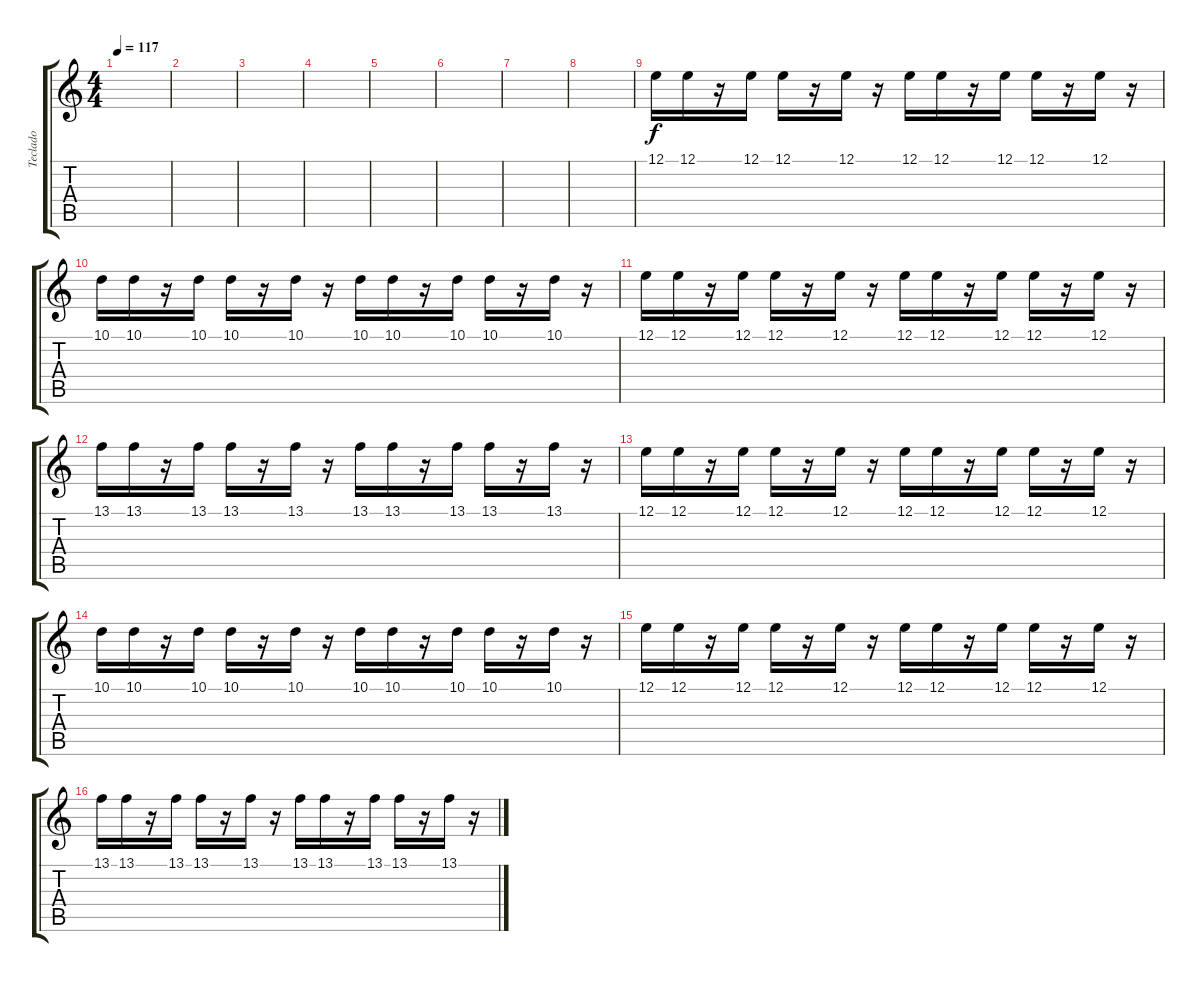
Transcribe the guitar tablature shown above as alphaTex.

\track ("Teclado" "Teclado") {instrument acousticgrandpiano}
\staff {score tabs}
\tuning (E4 B3 G3 D3 A2 E2) {hide}
\ts (4 4)
\tempo 117
\clef g2
\ks c
|
|
|
|
|
|
|
|
12.1.16 12.1.16 r.16 12.1.16 12.1.16 r.16 12.1.16 r.16 12.1.16 12.1.16 r.16 12.1.16 12.1.16 r.16 12.1.16 r.16 |
10.1.16 10.1.16 r.16 10.1.16 10.1.16 r.16 10.1.16 r.16 10.1.16 10.1.16 r.16 10.1.16 10.1.16 r.16 10.1.16 r.16 |
12.1.16 12.1.16 r.16 12.1.16 12.1.16 r.16 12.1.16 r.16 12.1.16 12.1.16 r.16 12.1.16 12.1.16 r.16 12.1.16 r.16 |
13.1.16 13.1.16 r.16 13.1.16 13.1.16 r.16 13.1.16 r.16 13.1.16 13.1.16 r.16 13.1.16 13.1.16 r.16 13.1.16 r.16 |
12.1.16 12.1.16 r.16 12.1.16 12.1.16 r.16 12.1.16 r.16 12.1.16 12.1.16 r.16 12.1.16 12.1.16 r.16 12.1.16 r.16 |
10.1.16 10.1.16 r.16 10.1.16 10.1.16 r.16 10.1.16 r.16 10.1.16 10.1.16 r.16 10.1.16 10.1.16 r.16 10.1.16 r.16 |
12.1.16 12.1.16 r.16 12.1.16 12.1.16 r.16 12.1.16 r.16 12.1.16 12.1.16 r.16 12.1.16 12.1.16 r.16 12.1.16 r.16 |
13.1.16 13.1.16 r.16 13.1.16 13.1.16 r.16 13.1.16 r.16 13.1.16 13.1.16 r.16 13.1.16 13.1.16 r.16 13.1.16 r.16
